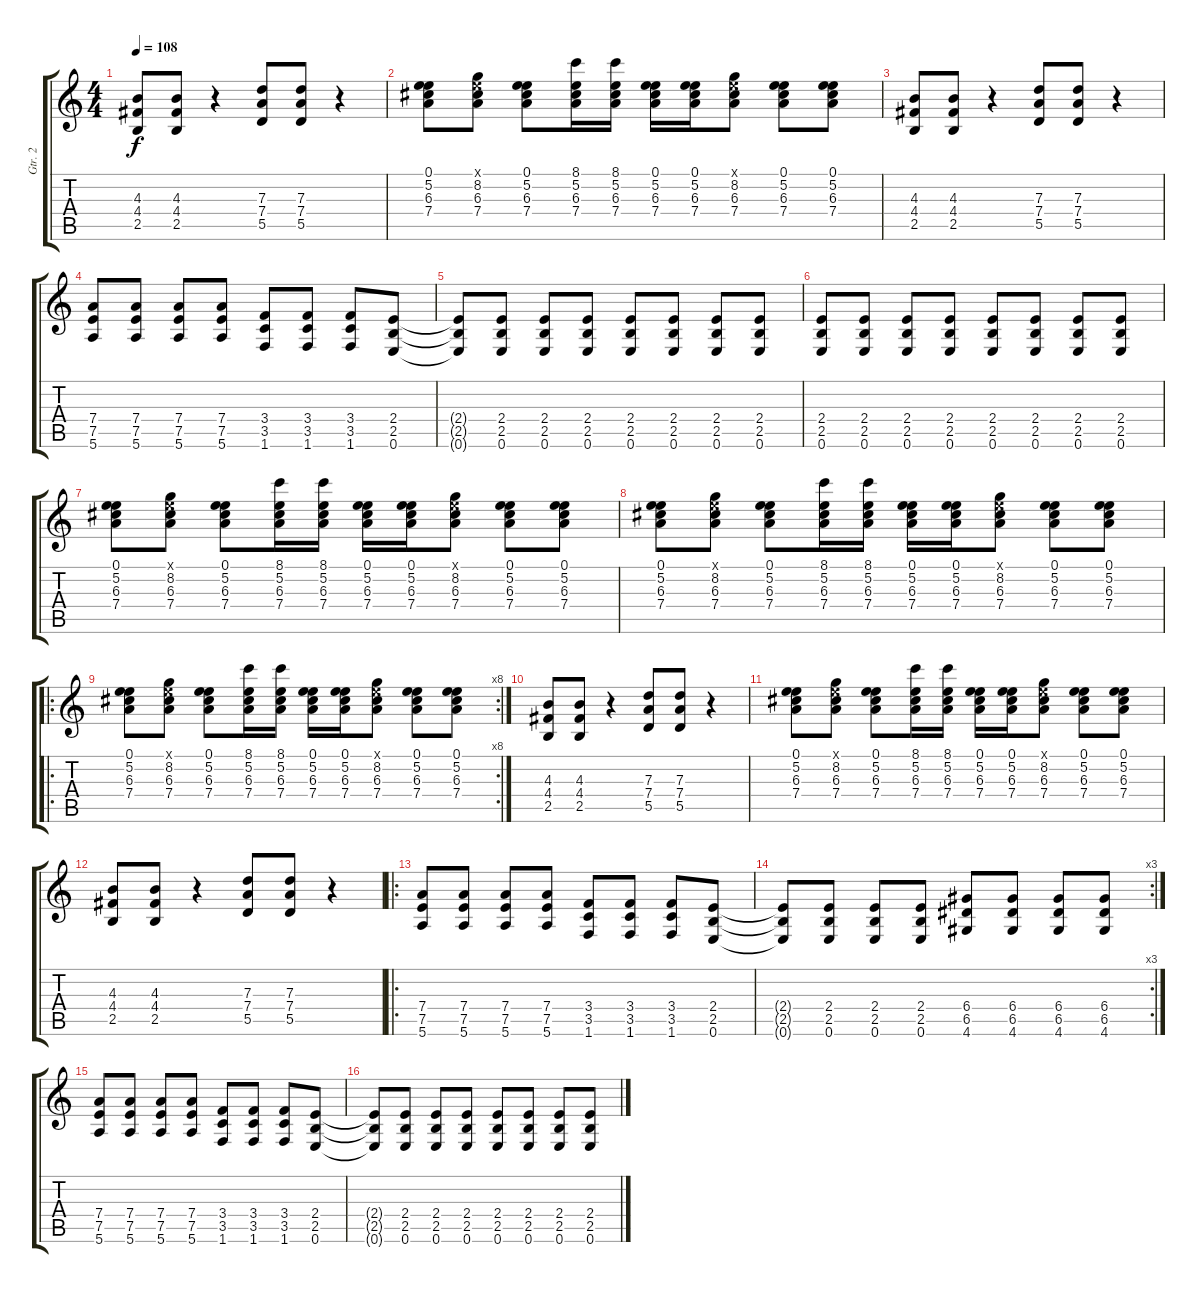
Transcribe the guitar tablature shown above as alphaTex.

\track ("Gtr. 2" "Gtr. 2") {instrument distortionguitar}
\staff {score tabs}
\tuning (E4 B3 G3 D3 A2 E2) {hide}
\ts (4 4)
\tempo 108
\clef g2
\ks c
(4.3 4.4 2.5).8{dy f} (4.3 4.4 2.5).8 r.4 (7.3 7.4 5.5).8 (7.3 7.4 5.5).8 r.4 |
(0.1 5.2 6.3 7.4).8 (0.1{x} 8.2 6.3 7.4).8 (0.1 5.2 6.3 7.4).8 (8.1 5.2 6.3 7.4).16 (8.1 5.2 6.3 7.4).16 (0.1 5.2 6.3 7.4).16 (0.1 5.2 6.3 7.4).16 (0.1{x} 8.2 6.3 7.4).8 (0.1 5.2 6.3 7.4).8 (0.1 5.2 6.3 7.4).8 |
(4.3 4.4 2.5).8 (4.3 4.4 2.5).8 r.4 (7.3 7.4 5.5).8 (7.3 7.4 5.5).8 r.4 |
(7.4 7.5 5.6).8 (7.4 7.5 5.6).8 (7.4 7.5 5.6).8 (7.4 7.5 5.6).8 (3.4 3.5 1.6).8 (3.4 3.5 1.6).8 (3.4 3.5 1.6).8 (2.4 2.5 0.6).8 |
(2.4{t} 2.5{t} 0.6{t}).8 (2.4 2.5 0.6).8 (2.4 2.5 0.6).8 (2.4 2.5 0.6).8 (2.4 2.5 0.6).8 (2.4 2.5 0.6).8 (2.4 2.5 0.6).8 (2.4 2.5 0.6).8 |
(2.4 2.5 0.6).8 (2.4 2.5 0.6).8 (2.4 2.5 0.6).8 (2.4 2.5 0.6).8 (2.4 2.5 0.6).8 (2.4 2.5 0.6).8 (2.4 2.5 0.6).8 (2.4 2.5 0.6).8 |
(0.1 5.2 6.3 7.4).8 (0.1{x} 8.2 6.3 7.4).8 (0.1 5.2 6.3 7.4).8 (8.1 5.2 6.3 7.4).16 (8.1 5.2 6.3 7.4).16 (0.1 5.2 6.3 7.4).16 (0.1 5.2 6.3 7.4).16 (0.1{x} 8.2 6.3 7.4).8 (0.1 5.2 6.3 7.4).8 (0.1 5.2 6.3 7.4).8 |
(0.1 5.2 6.3 7.4).8 (0.1{x} 8.2 6.3 7.4).8 (0.1 5.2 6.3 7.4).8 (8.1 5.2 6.3 7.4).16 (8.1 5.2 6.3 7.4).16 (0.1 5.2 6.3 7.4).16 (0.1 5.2 6.3 7.4).16 (0.1{x} 8.2 6.3 7.4).8 (0.1 5.2 6.3 7.4).8 (0.1 5.2 6.3 7.4).8 |
\ro
\rc 8
(0.1 5.2 6.3 7.4).8 (0.1{x} 8.2 6.3 7.4).8 (0.1 5.2 6.3 7.4).8 (8.1 5.2 6.3 7.4).16 (8.1 5.2 6.3 7.4).16 (0.1 5.2 6.3 7.4).16 (0.1 5.2 6.3 7.4).16 (0.1{x} 8.2 6.3 7.4).8 (0.1 5.2 6.3 7.4).8 (0.1 5.2 6.3 7.4).8 |
(4.3 4.4 2.5).8 (4.3 4.4 2.5).8 r.4 (7.3 7.4 5.5).8 (7.3 7.4 5.5).8 r.4 |
(0.1 5.2 6.3 7.4).8 (0.1{x} 8.2 6.3 7.4).8 (0.1 5.2 6.3 7.4).8 (8.1 5.2 6.3 7.4).16 (8.1 5.2 6.3 7.4).16 (0.1 5.2 6.3 7.4).16 (0.1 5.2 6.3 7.4).16 (0.1{x} 8.2 6.3 7.4).8 (0.1 5.2 6.3 7.4).8 (0.1 5.2 6.3 7.4).8 |
(4.3 4.4 2.5).8 (4.3 4.4 2.5).8 r.4 (7.3 7.4 5.5).8 (7.3 7.4 5.5).8 r.4 |
\ro
(7.4 7.5 5.6).8 (7.4 7.5 5.6).8 (7.4 7.5 5.6).8 (7.4 7.5 5.6).8 (3.4 3.5 1.6).8 (3.4 3.5 1.6).8 (3.4 3.5 1.6).8 (2.4 2.5 0.6).8 |
\rc 3
(2.4{t} 2.5{t} 0.6{t}).8 (2.4 2.5 0.6).8 (2.4 2.5 0.6).8 (2.4 2.5 0.6).8 (6.4 6.5 4.6).8 (6.4 6.5 4.6).8 (6.4 6.5 4.6).8 (6.4 6.5 4.6).8 |
(7.4 7.5 5.6).8 (7.4 7.5 5.6).8 (7.4 7.5 5.6).8 (7.4 7.5 5.6).8 (3.4 3.5 1.6).8 (3.4 3.5 1.6).8 (3.4 3.5 1.6).8 (2.4 2.5 0.6).8 |
(2.4{t} 2.5{t} 0.6{t}).8 (2.4 2.5 0.6).8 (2.4 2.5 0.6).8 (2.4 2.5 0.6).8 (2.4 2.5 0.6).8 (2.4 2.5 0.6).8 (2.4 2.5 0.6).8 (2.4 2.5 0.6).8
